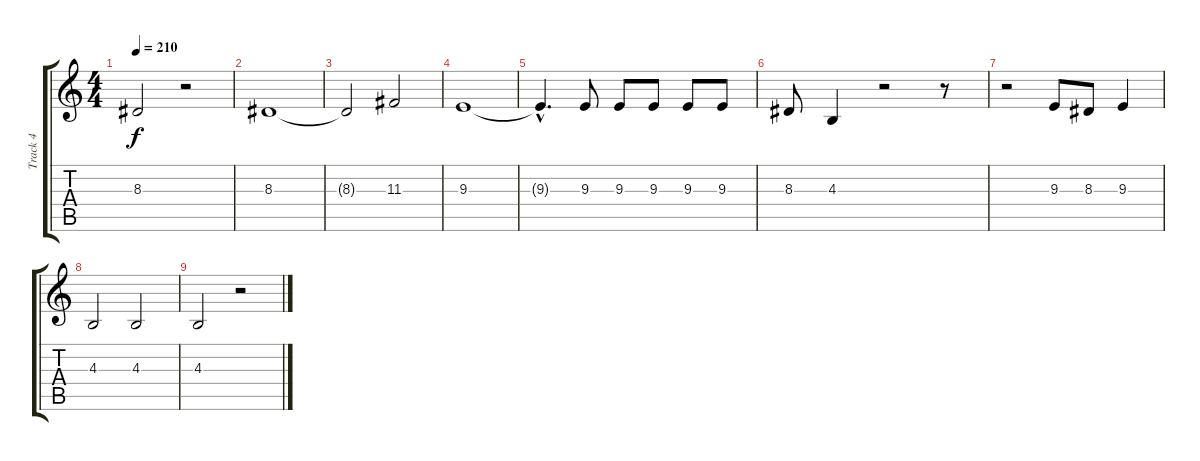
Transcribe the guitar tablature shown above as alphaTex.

\track ("Track 4" "Track 4") {instrument trombone}
\staff {score tabs}
\tuning (E4 B3 G3 D3 A2 E2) {hide}
\ts (4 4)
\tempo 210
\clef g2
\ks c
8.3.2{dy f} r.2 |
8.3.1 |
8.3{t}.2 11.3.2 |
9.3.1 |
9.3{hac t}.4{d} 9.3.8 9.3.8 9.3.8 9.3.8 9.3.8 |
8.3.8 4.3.4 r.2 r.8 |
r.2 9.3.8 8.3.8 9.3.4 |
4.3.2 4.3.2 |
4.3.2 r.2
